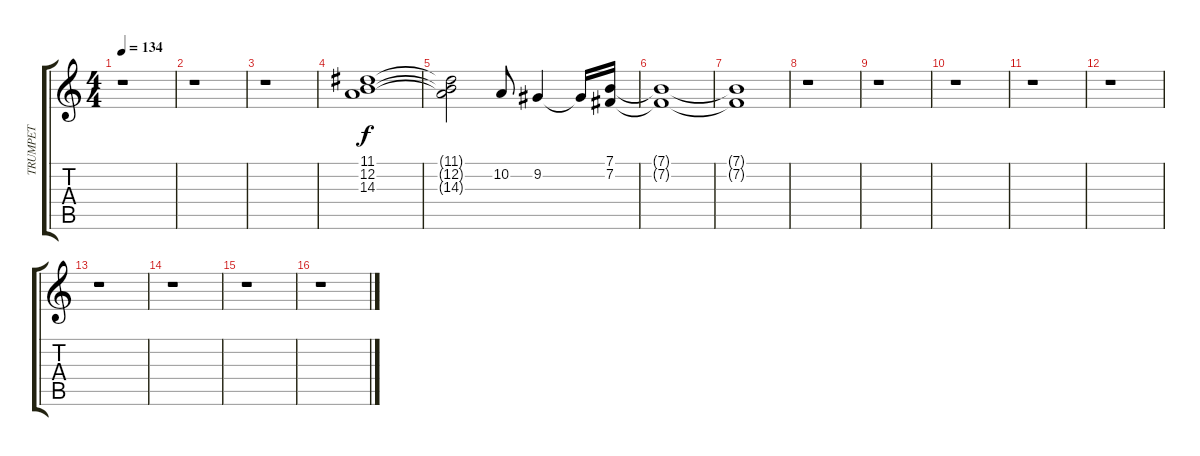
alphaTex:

\track ("TRUMPET" "TRUMPET") {instrument trumpet}
\staff {score tabs}
\tuning (E4 B3 G3 D3 A2 E2) {hide}
\ts (4 4)
\tempo 134
\clef g2
\ks c
r.1{dy f} |
r.1 |
r.1 |
(11.1 12.2 14.3).1 |
(11.1{t} 12.2{t} 14.3{t}).2 10.2.8 9.2.4 9.2{t}.16 (7.1 7.2).16 |
(7.1{t} 7.2{t}).1 |
(7.1{t} 7.2{t}).1 |
r.1 |
r.1 |
r.1 |
r.1 |
r.1 |
r.1 |
r.1 |
r.1 |
r.1
